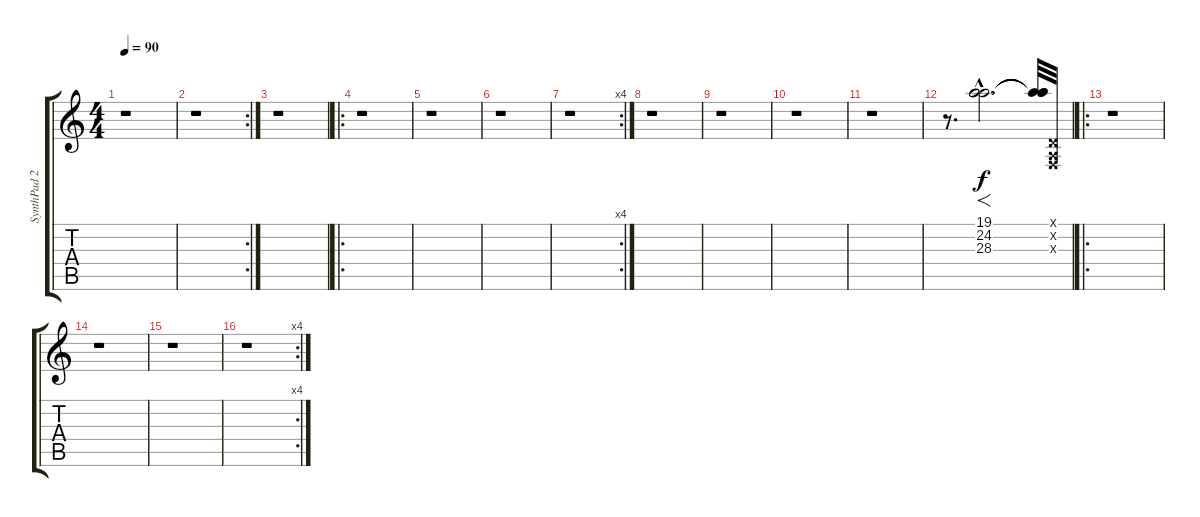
\track ("SynthPad 2" "SynthPad 2") {instrument rockorgan}
\staff {score tabs}
\tuning (D4 A3 F3 C3 G2 C2) {hide}
\ts (4 4)
\tempo 90
\clef g2
\ks c
r.1{dy f} |
\rc 2
r.1 |
r.1 |
\ro
r.1 |
r.1 |
r.1 |
\rc 4
r.1 |
r.1 |
r.1 |
r.1 |
r.1 |
r.8{d} (19.1{hac} 24.2{hac} 28.3{hac}).2{f d balance 8 instrument rockorgan} (19.1{t} 24.2{t} 28.3{t}).32 (0.1{x} 0.2{x} 0.3{x}).32{balance 0 instrument overdrivenguitar} |
\ro
r.1 |
r.1 |
r.1 |
\rc 4
r.1
